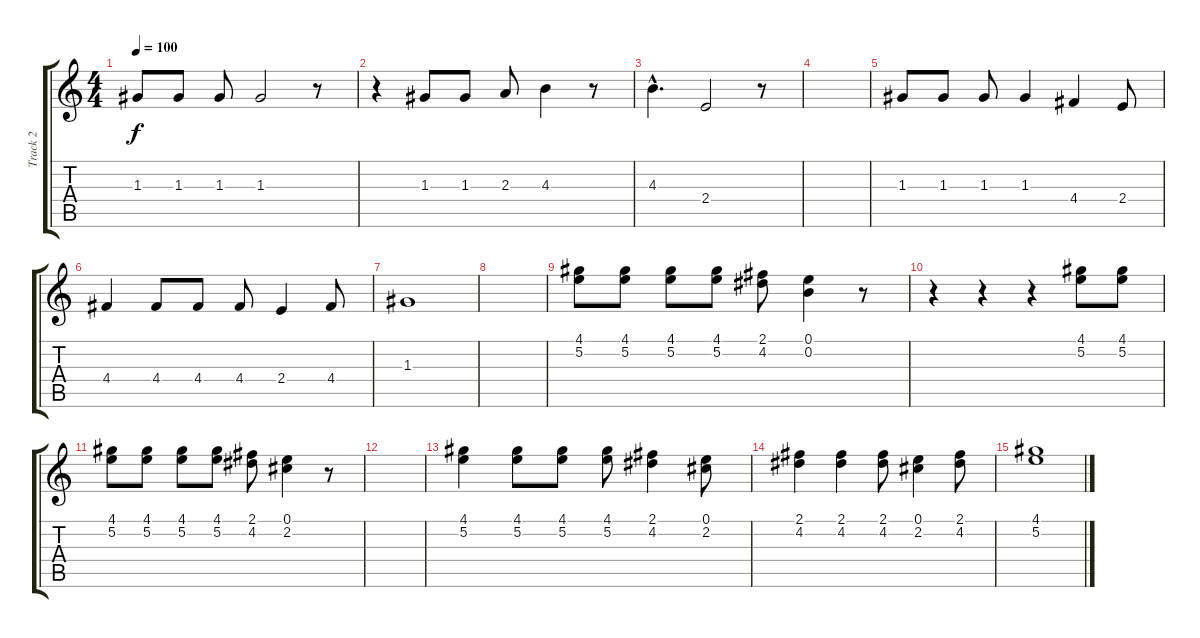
\track ("Track 2" "Track 2") {instrument acousticguitarnylon}
\staff {score tabs}
\tuning (E4 B3 G3 D3 A2 E2) {hide}
\ts (4 4)
\tempo 100
\clef g2
\ks c
1.3.8{dy f} 1.3.8 1.3.8 1.3.2 r.8 |
r.4 1.3.8 1.3.8 2.3.8 4.3.4 r.8 |
4.3{hac}.4{d} 2.4.2 r.8 |
|
1.3.8 1.3.8 1.3.8 1.3.4 4.4.4 2.4.8 |
4.4.4 4.4.8 4.4.8 4.4.8 2.4.4 4.4.8 |
1.3.1 |
|
(4.1 5.2).8 (4.1 5.2).8 (4.1 5.2).8 (4.1 5.2).8 (2.1 4.2).8 (0.1 0.2).4 r.8 |
r.4 r.4 r.4 (4.1 5.2).8 (4.1 5.2).8 |
(4.1 5.2).8 (4.1 5.2).8 (4.1 5.2).8 (4.1 5.2).8 (2.1 4.2).8 (0.1 2.2).4 r.8 |
|
(4.1 5.2).4 (4.1 5.2).8 (4.1 5.2).8 (4.1 5.2).8 (2.1 4.2).4 (0.1 2.2).8 |
(2.1 4.2).4 (2.1 4.2).4 (2.1 4.2).8 (0.1 2.2).4 (2.1 4.2).8 |
(4.1 5.2).1
